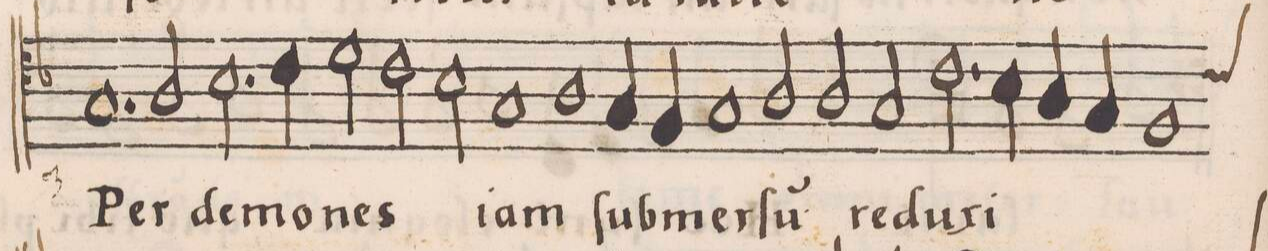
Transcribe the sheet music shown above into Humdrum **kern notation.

**kern	**text	**text
*I"ALTVS	*	*
*clefC4	*	*
*k[b-]	*	*
*met(C)	*	*
*M2/1	*	*
1.G	Per	.
2A/	.	.
=90-	=90-	=90-
2.B-\	de-	.
4c\	-mo-	.
2d\	-nes	.
2c\	.	.
=91-	=91-	=91-
2B-\	.	.
1G	iam	.
1A\	.	.
=92-	=92-	=92-
4G/	ſub-	.
4F/	.	.
1G	-mer-	.
=93-	=93-	=93-
2A/	-ſu(m)	.
2A/	re-	.
2G/	-du-	.
2.c\	-xi-	.
=94-	=94-	=94-
4B-\	.	.
4A/	.	.
4G/	.	.
*custos:A	*	*
1F	.	.
=95-	=95-	=95-
*-	*-	*-
